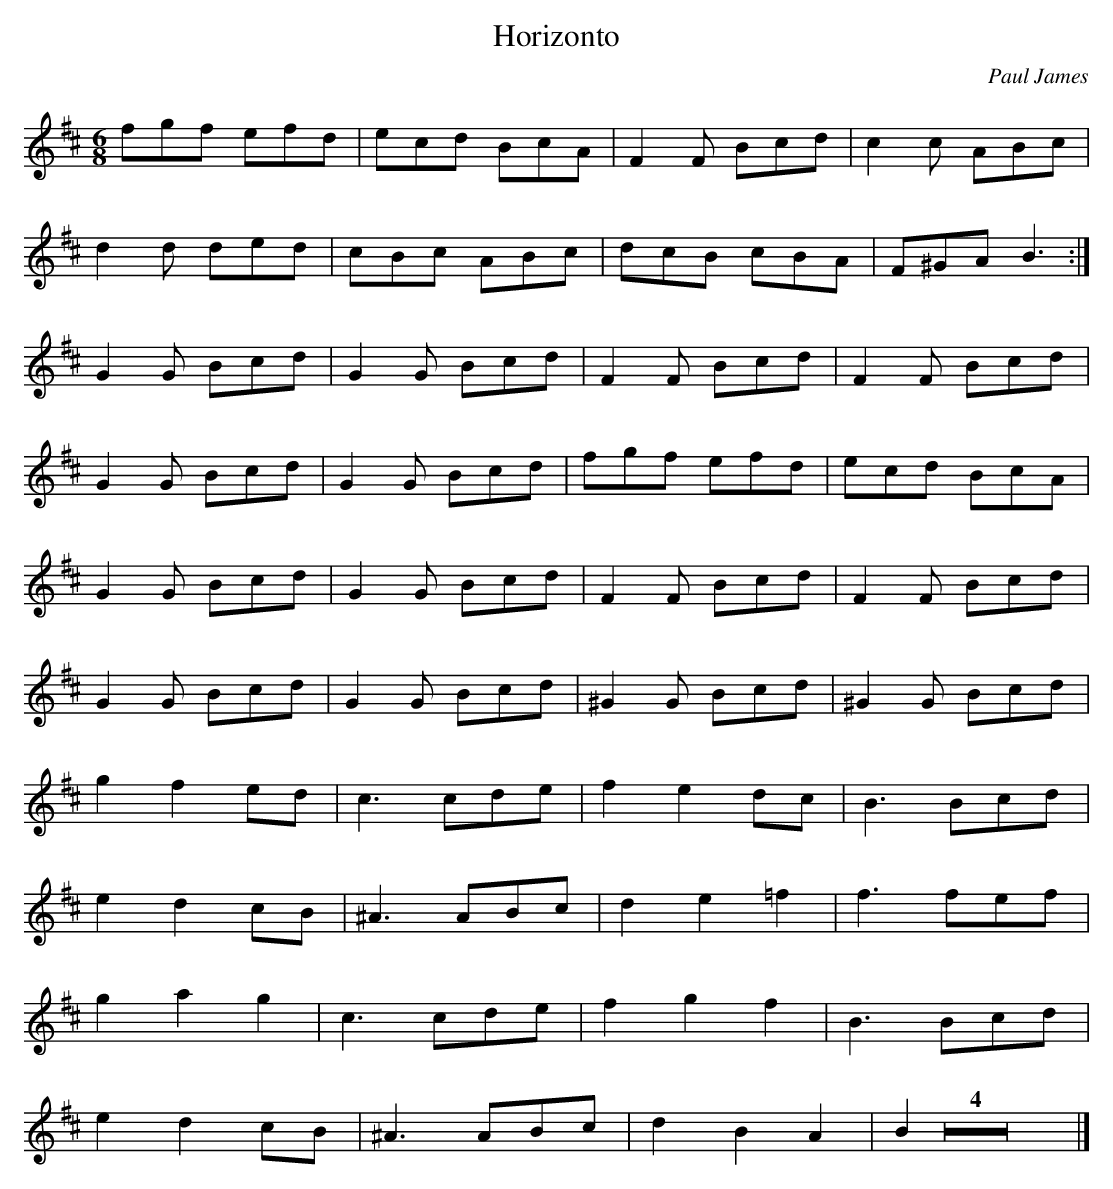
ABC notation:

X:1
T:Horizonto
C: Paul James
M:6/8
L:1/8
K:Bmin
fgf efd | ecd BcA | F2F Bcd | c2c ABc |
d2d ded | cBc ABc | dcB cBA | F^GA B3 :|
G2G Bcd | G2G Bcd | F2F Bcd |F2F Bcd|
G2G Bcd | G2G Bcd | fgf efd | ecd BcA |
G2G Bcd | G2G Bcd | F2F Bcd | F2F Bcd |
G2G Bcd | G2G Bcd | ^G2G Bcd | ^G2G Bcd |
g2f2ed | c3 cde | f2e2dc | B3 Bcd|
e2d2cB | ^A3 ABc | d2e2=f2 | f3 fef|
g2a2g2 | c3 cde | f2g2f2 | B3 Bcd|
e2d2cB | ^A3 ABc| d2 B2 A2 | B2 Z4 |]
